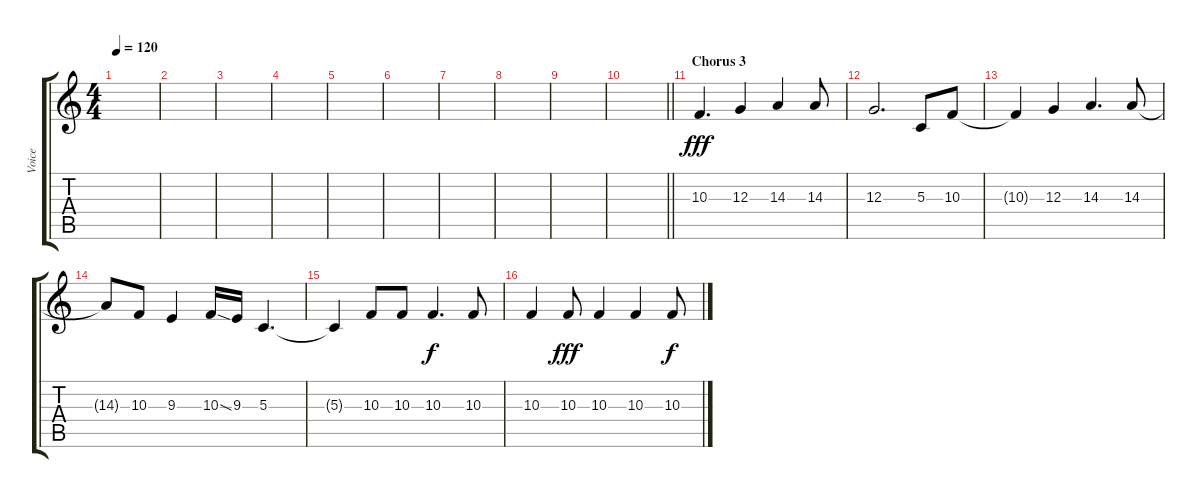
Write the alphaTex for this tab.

\track ("Voice" "Voice") {instrument stringensemble1}
\staff {score tabs}
\tuning (E4 B3 G3 D3 A2 E2) {hide}
\ts (4 4)
\tempo 120
\clef g2
\ks c
|
|
|
|
|
|
|
|
|
\barLineRight lightlight
|
\section ("" "Chorus 3")
10.3.4{d dy fff} 12.3.4 14.3.4 14.3.8 |
12.3.2{d} 5.3.8 10.3.8 |
10.3{t}.4 12.3.4 14.3.4{d} 14.3.8 |
14.3{t}.8 10.3.8 9.3.4 10.3{ss}.16 9.3.16 5.3.4{d} |
5.3{t}.4 10.3.8 10.3.8 10.3.4{d dy f} 10.3.8 |
10.3.4 10.3.8{dy fff} 10.3.4 10.3.4 10.3.8{dy f}
